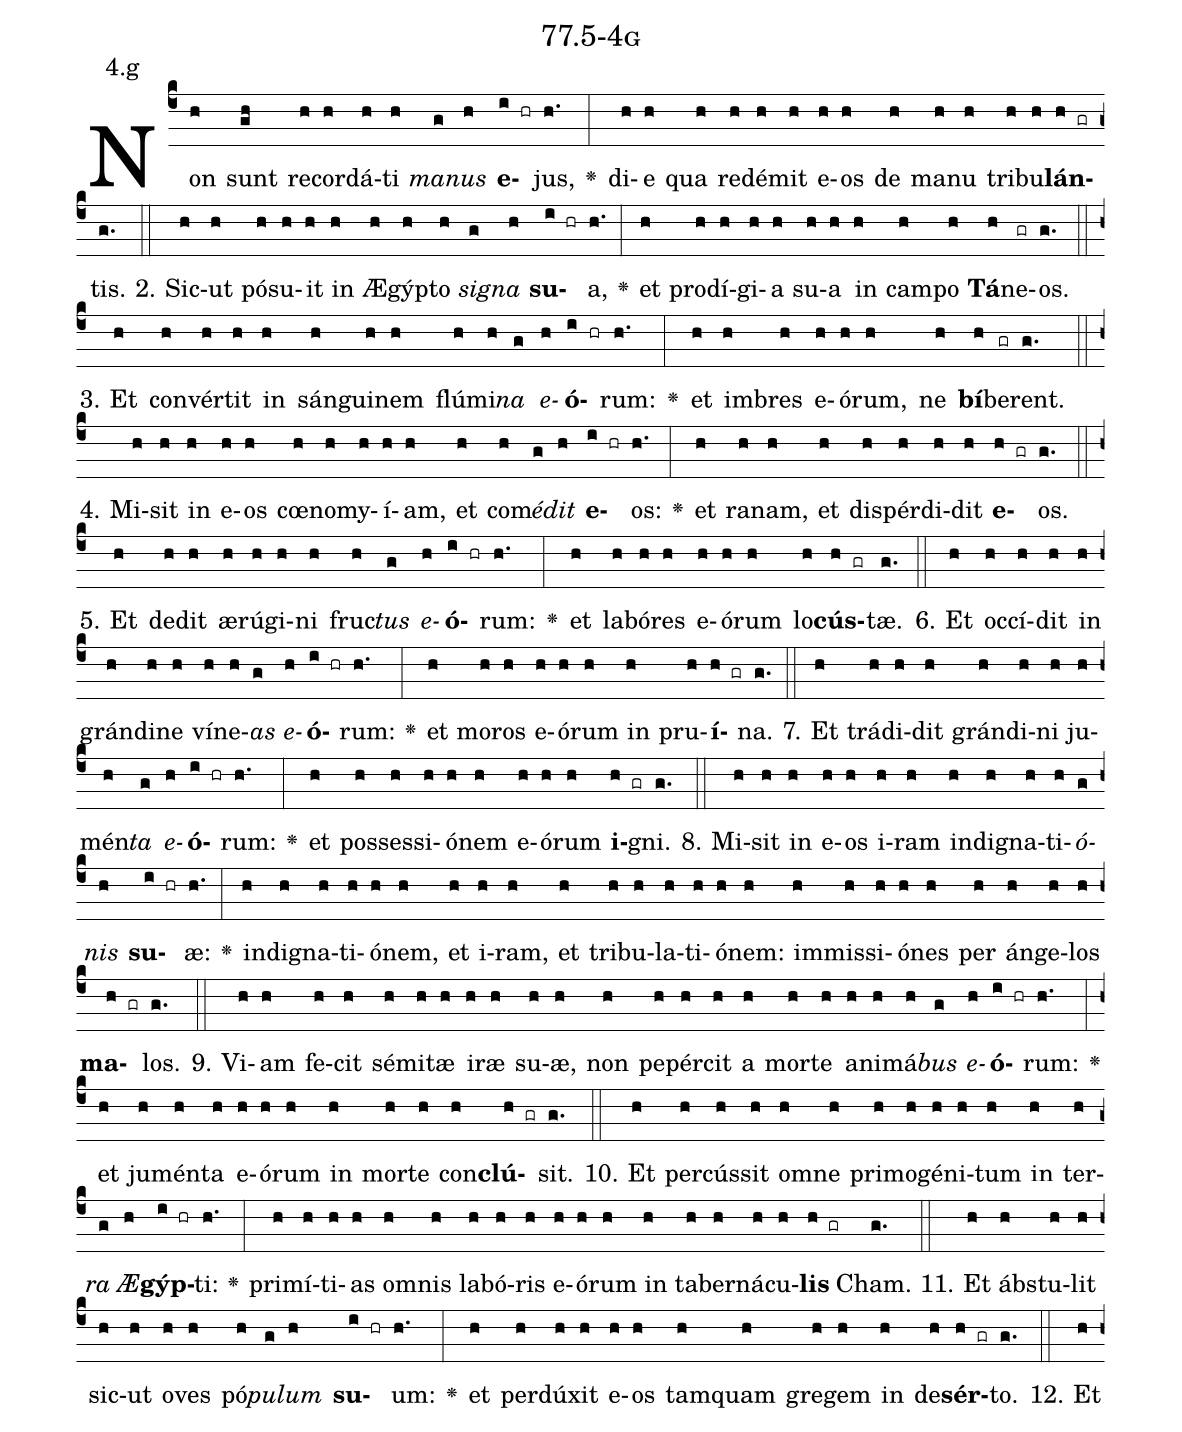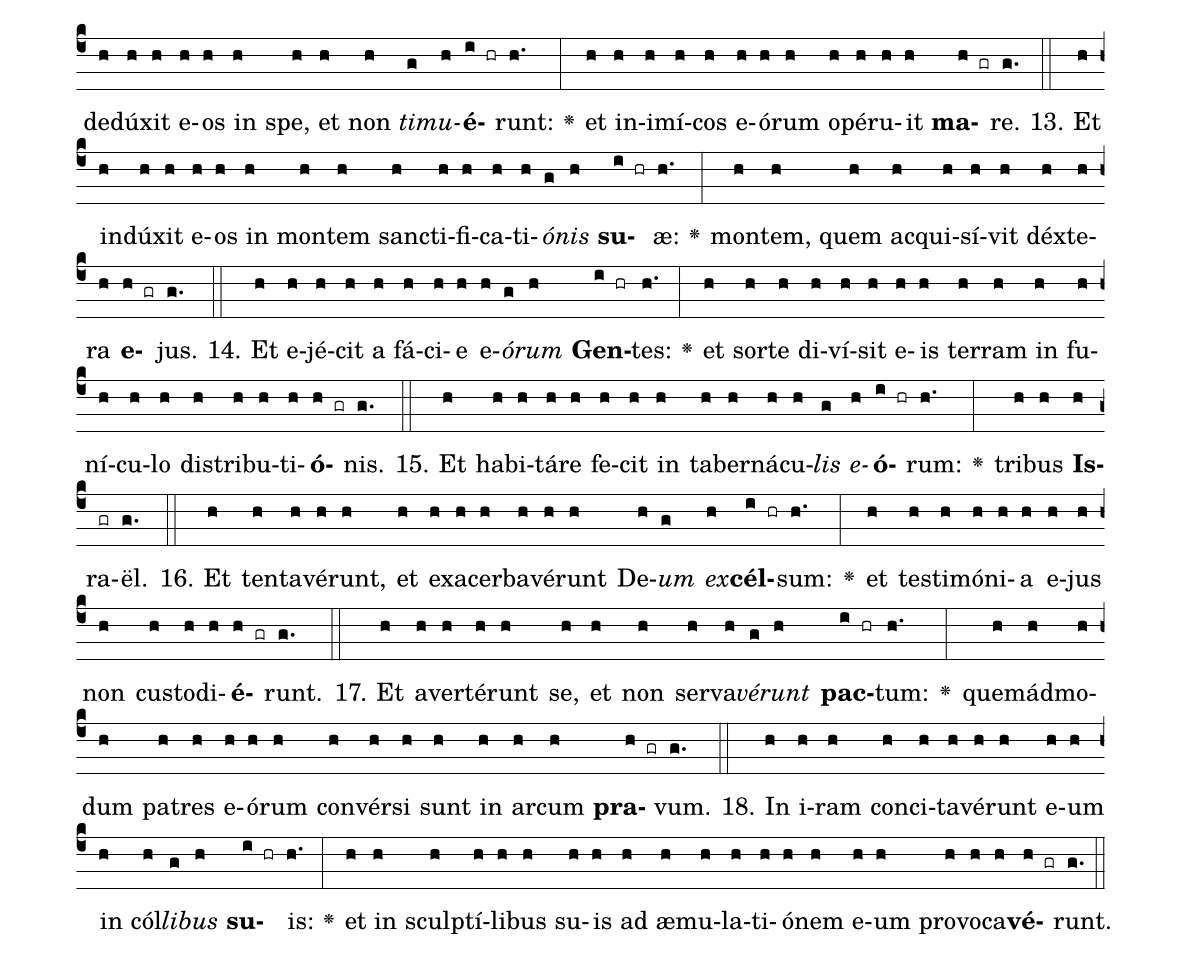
name: 77.5-4g;
annotation: 4.g;
%%
(c4)Non(h) sunt(gh) re(h)cor(h)dá(h)ti(h) <i>ma</i>(g)<i>nus</i>(h) <b>e</b>(i hr)jus,(h.) <v>\greheightstar</v>(:) di(h)e(h) qua(h) red(h)é(h)mit(h) e(h)os(h) de(h) ma(h)nu(h) tri(h)bu(h)<b>lán</b>(h gr)tis.(g.) (::)
2. Sic(h)ut(h) pó(h)su(h)it(h) in(h) Æ(h)gýp(h)to(h) <i>si</i>(g)<i>gna</i>(h) <b>su</b>(i hr)a,(h.) <v>\greheightstar</v>(:) et(h) prod(h)í(h)gi(h)a(h) su(h)a(h) in(h) cam(h)po(h) <b>Tá</b>(h)ne(gr)os.(g.) (::)
3. Et(h) con(h)vér(h)tit(h) in(h) sán(h)gui(h)nem(h) flú(h)mi(h)<i>na</i>(g) <i>e</i>(h)<b>ó</b>(i hr)rum:(h.) <v>\greheightstar</v>(:) et(h) im(h)bres(h) e(h)ó(h)rum,(h) ne(h) <b>bí</b>(h)be(gr)rent.(g.) (::)
4. Mi(h)sit(h) in(h) e(h)os(h) cœ(h)no(h)my(h)í(h)am,(h) et(h) com(h)<i>é</i>(g)<i>dit</i>(h) <b>e</b>(i hr)os:(h.) <v>\greheightstar</v>(:) et(h) ra(h)nam,(h) et(h) dis(h)pér(h)di(h)dit(h) <b>e</b>(h gr)os.(g.) (::)
5. Et(h) de(h)dit(h) æ(h)rú(h)gi(h)ni(h) fruc(h)<i>tus</i>(g) <i>e</i>(h)<b>ó</b>(i hr)rum:(h.) <v>\greheightstar</v>(:) et(h) la(h)bó(h)res(h) e(h)ó(h)rum(h) lo(h)<b>cús</b>(h gr)tæ.(g.) (::)
6. Et(h) oc(h)cí(h)dit(h) in(h) grán(h)di(h)ne(h) ví(h)ne(h)<i>as</i>(g) <i>e</i>(h)<b>ó</b>(i hr)rum:(h.) <v>\greheightstar</v>(:) et(h) mo(h)ros(h) e(h)ó(h)rum(h) in(h) pru(h)<b>í</b>(h gr)na.(g.) (::)
7. Et(h) trá(h)di(h)dit(h) grán(h)di(h)ni(h) ju(h)mén(h)<i>ta</i>(g) <i>e</i>(h)<b>ó</b>(i hr)rum:(h.) <v>\greheightstar</v>(:) et(h) pos(h)ses(h)si(h)ó(h)nem(h) e(h)ó(h)rum(h) <b>i</b>(h gr)gni.(g.) (::)
8. Mi(h)sit(h) in(h) e(h)os(h) i(h)ram(h) in(h)di(h)gna(h)ti(h)<i>ó</i>(g)<i>nis</i>(h) <b>su</b>(i hr)æ:(h.) <v>\greheightstar</v>(:) in(h)di(h)gna(h)ti(h)ó(h)nem,(h) et(h) i(h)ram,(h) et(h) tri(h)bu(h)la(h)ti(h)ó(h)nem:(h) im(h)mis(h)si(h)ó(h)nes(h) per(h) án(h)ge(h)los(h) <b>ma</b>(h gr)los.(g.) (::)
9. Vi(h)am(h) fe(h)cit(h) sé(h)mi(h)tæ(h) i(h)ræ(h) su(h)æ,(h) non(h) pe(h)pér(h)cit(h) a(h) mor(h)te(h) a(h)ni(h)má(h)<i>bus</i>(g) <i>e</i>(h)<b>ó</b>(i hr)rum:(h.) <v>\greheightstar</v>(:) et(h) ju(h)mén(h)ta(h) e(h)ó(h)rum(h) in(h) mor(h)te(h) con(h)<b>clú</b>(h gr)sit.(g.) (::)
10. Et(h) per(h)cús(h)sit(h) om(h)ne(h) pri(h)mo(h)gé(h)ni(h)tum(h) in(h) ter(h)<i>ra</i>(g) <i>Æ</i>(h)<b>gýp</b>(i hr)ti:(h.) <v>\greheightstar</v>(:) pri(h)mí(h)ti(h)as(h) om(h)nis(h) la(h)bó(h)ris(h) e(h)ó(h)rum(h) in(h) ta(h)ber(h)ná(h)cu(h)<b>lis</b>(h gr) Cham.(g.) (::)
11. Et(h) ábs(h)tu(h)lit(h) sic(h)ut(h) o(h)ves(h) pó(h)<i>pu</i>(g)<i>lum</i>(h) <b>su</b>(i hr)um:(h.) <v>\greheightstar</v>(:) et(h) per(h)dú(h)xit(h) e(h)os(h) tam(h)quam(h) gre(h)gem(h) in(h) de(h)<b>sér</b>(h gr)to.(g.) (::)
12. Et(h) de(h)dú(h)xit(h) e(h)os(h) in(h) spe,(h) et(h) non(h) <i>ti</i>(g)<i>mu</i>(h)<b>é</b>(i hr)runt:(h.) <v>\greheightstar</v>(:) et(h) in(h)i(h)mí(h)cos(h) e(h)ó(h)rum(h) o(h)pé(h)ru(h)it(h) <b>ma</b>(h gr)re.(g.) (::)
13. Et(h) in(h)dú(h)xit(h) e(h)os(h) in(h) mon(h)tem(h) sanc(h)ti(h)fi(h)ca(h)ti(h)<i>ó</i>(g)<i>nis</i>(h) <b>su</b>(i hr)æ:(h.) <v>\greheightstar</v>(:) mon(h)tem,(h) quem(h) ac(h)qui(h)sí(h)vit(h) déx(h)te(h)ra(h) <b>e</b>(h gr)jus.(g.) (::)
14. Et(h) e(h)jé(h)cit(h) a(h) fá(h)ci(h)e(h) e(h)<i>ó</i>(g)<i>rum</i>(h) <b>Gen</b>(i hr)tes:(h.) <v>\greheightstar</v>(:) et(h) sor(h)te(h) di(h)ví(h)sit(h) e(h)is(h) ter(h)ram(h) in(h) fu(h)ní(h)cu(h)lo(h) dis(h)tri(h)bu(h)ti(h)<b>ó</b>(h gr)nis.(g.) (::)
15. Et(h) ha(h)bi(h)tá(h)re(h) fe(h)cit(h) in(h) ta(h)ber(h)ná(h)cu(h)<i>lis</i>(g) <i>e</i>(h)<b>ó</b>(i hr)rum:(h.) <v>\greheightstar</v>(:) tri(h)bus(h) <b>Is</b>(h)ra(gr)ël.(g.) (::)
16. Et(h) ten(h)ta(h)vé(h)runt,(h) et(h) ex(h)a(h)cer(h)ba(h)vé(h)runt(h) De(h)<i>um</i>(g) <i>ex</i>(h)<b>cél</b>(i hr)sum:(h.) <v>\greheightstar</v>(:) et(h) tes(h)ti(h)mó(h)ni(h)a(h) e(h)jus(h) non(h) cus(h)to(h)di(h)<b>é</b>(h gr)runt.(g.) (::)
17. Et(h) a(h)ver(h)té(h)runt(h) se,(h) et(h) non(h) ser(h)va(h)<i>vé</i>(g)<i>runt</i>(h) <b>pac</b>(i hr)tum:(h.) <v>\greheightstar</v>(:) quem(h)ád(h)mo(h)dum(h) pa(h)tres(h) e(h)ó(h)rum(h) con(h)vér(h)si(h) sunt(h) in(h) ar(h)cum(h) <b>pra</b>(h gr)vum.(g.) (::)
18. In(h) i(h)ram(h) con(h)ci(h)ta(h)vé(h)runt(h) e(h)um(h) in(h) cól(h)<i>li</i>(g)<i>bus</i>(h) <b>su</b>(i hr)is:(h.) <v>\greheightstar</v>(:) et(h) in(h) sculp(h)tí(h)li(h)bus(h) su(h)is(h) ad(h) æ(h)mu(h)la(h)ti(h)ó(h)nem(h) e(h)um(h) pro(h)vo(h)ca(h)<b>vé</b>(h gr)runt.(g.) (::)
